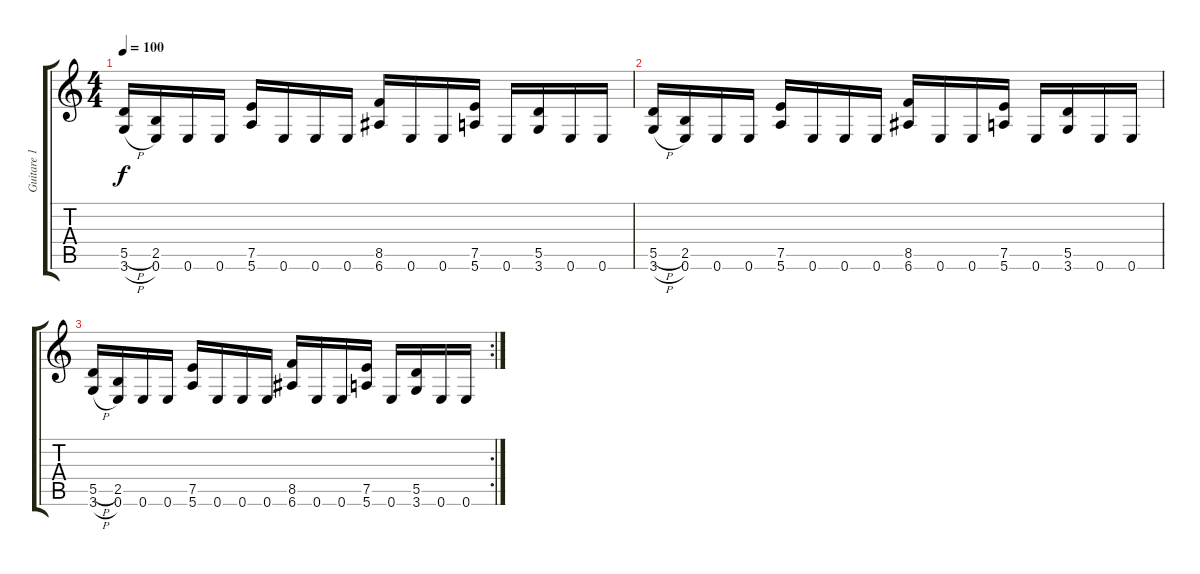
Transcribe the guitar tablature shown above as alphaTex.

\track ("Guitare 1" "Guitare 1") {instrument distortionguitar}
\staff {score tabs}
\tuning (E4 B3 G3 D3 A2 E2) {hide}
\ts (4 4)
\tempo 100
\clef g2
\ks c
(5.5{h} 3.6{h}).16{dy f} (2.5 0.6).16 0.6.16 0.6.16 (7.5 5.6).16 0.6.16 0.6.16 0.6.16 (8.5 6.6).16 0.6.16 0.6.16 (7.5 5.6).16 0.6.16 (5.5 3.6).16 0.6.16 0.6.16 |
(5.5{h} 3.6{h}).16 (2.5 0.6).16 0.6.16 0.6.16 (7.5 5.6).16 0.6.16 0.6.16 0.6.16 (8.5 6.6).16 0.6.16 0.6.16 (7.5 5.6).16 0.6.16 (5.5 3.6).16 0.6.16 0.6.16 |
\rc 2
(5.5{h} 3.6{h}).16 (2.5 0.6).16 0.6.16 0.6.16 (7.5 5.6).16 0.6.16 0.6.16 0.6.16 (8.5 6.6).16 0.6.16 0.6.16 (7.5 5.6).16 0.6.16 (5.5 3.6).16 0.6.16 0.6.16
